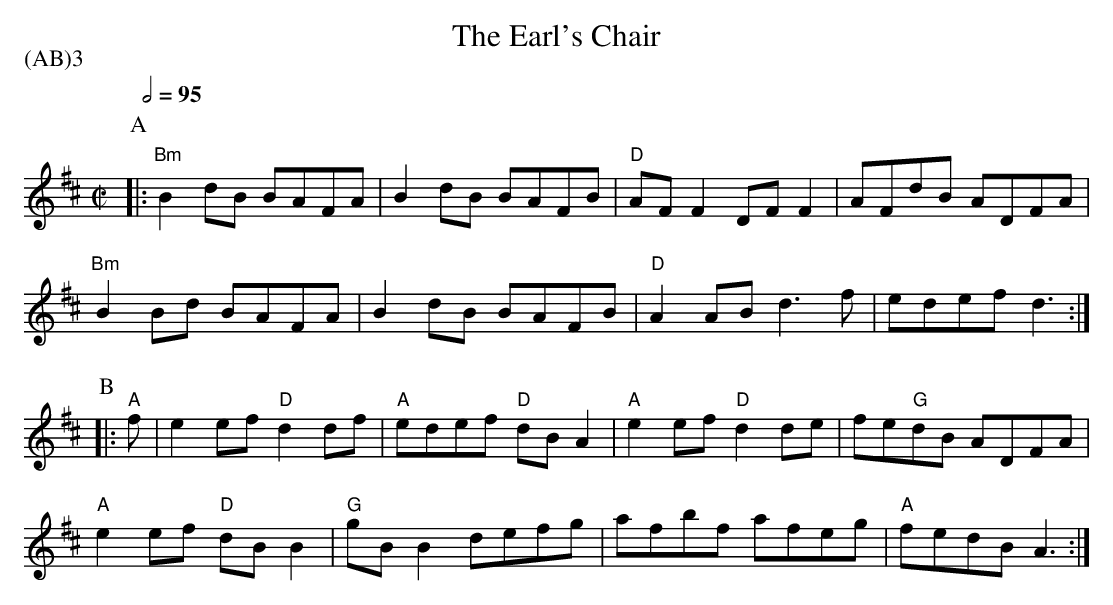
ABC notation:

X:1
T:Earl's Chair, The
T:
P:(AB)3
M:C|
L:1/8
Q:1/2=95
K:Dmaj
[P:A]
|:"Bm"B2 dB BAFA|B2 dB BAFB|"D"AF F2 DF F2|AFdB ADFA|
"Bm"B2 Bd BAFA|B2 dB BAFB|"D"A2 AB d3f| edef d3:|]
[P:B]|:"A"f|e2 ef "D"d2  df|"A"edef "D"dBA2|"A"e2ef "D"d2de|fe"G"dB ADFA|
"A"e2 ef "D"dB B2|"G"gB B2 defg|afbf afeg|"A"fedB A3:|]
